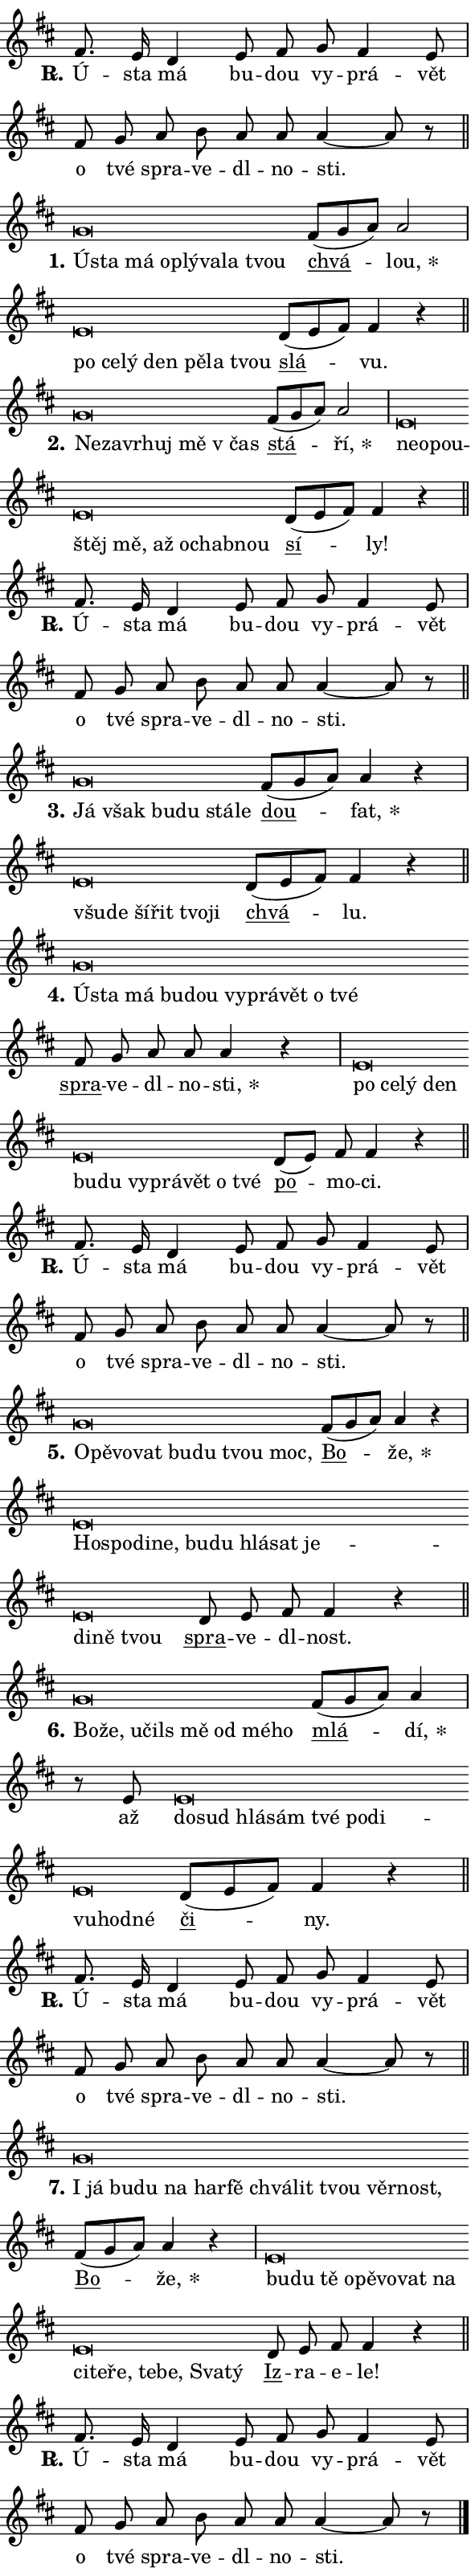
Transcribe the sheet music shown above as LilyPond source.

\version "2.24.0"
\header { tagline = "" }
\paper {
  indent = 0\cm
  top-margin = 0\cm
  right-margin = 0.13\cm % to fit lyric hyphens
  bottom-margin = 0\cm
  left-margin = 0\cm
  paper-width = 10\cm
  page-breaking = #ly:one-page-breaking
  system-system-spacing.basic-distance = #11
  score-system-spacing.basic-distance = #11
  ragged-last = ##f
}


%% Author: Thomas Morley
%% https://lists.gnu.org/archive/html/lilypond-user/2020-05/msg00002.html
#(define (line-position grob)
"Returns position of @var[grob} in current system:
   @code{'start}, if at first time-step
   @code{'end}, if at last time-step
   @code{'middle} otherwise
"
  (let* ((col (ly:item-get-column grob))
         (ln (ly:grob-object col 'left-neighbor))
         (rn (ly:grob-object col 'right-neighbor))
         (col-to-check-left (if (ly:grob? ln) ln col))
         (col-to-check-right (if (ly:grob? rn) rn col))
         (break-dir-left
           (and
             (ly:grob-property col-to-check-left 'non-musical #f)
             (ly:item-break-dir col-to-check-left)))
         (break-dir-right
           (and
             (ly:grob-property col-to-check-right 'non-musical #f)
             (ly:item-break-dir col-to-check-right))))
        (cond ((eqv? 1 break-dir-left) 'start)
              ((eqv? -1 break-dir-right) 'end)
              (else 'middle))))

#(define (tranparent-at-line-position vctor)
  (lambda (grob)
  "Relying on @code{line-position} select the relevant enry from @var{vctor}.
Used to determine transparency,"
    (case (line-position grob)
      ((end) (not (vector-ref vctor 0)))
      ((middle) (not (vector-ref vctor 1)))
      ((start) (not (vector-ref vctor 2))))))

noteHeadBreakVisibility =
#(define-music-function (break-visibility)(vector?)
"Makes @code{NoteHead}s transparent relying on @var{break-visibility}"
#{
  \override NoteHead.transparent =
    #(tranparent-at-line-position break-visibility)
#})

#(define delete-ledgers-for-transparent-note-heads
  (lambda (grob)
    "Reads whether a @code{NoteHead} is transparent.
If so this @code{NoteHead} is removed from @code{'note-heads} from
@var{grob}, which is supposed to be @code{LedgerLineSpanner}.
As a result ledgers are not printed for this @code{NoteHead}"
    (let* ((nhds-array (ly:grob-object grob 'note-heads))
           (nhds-list
             (if (ly:grob-array? nhds-array)
                 (ly:grob-array->list nhds-array)
                 '()))
           ;; Relies on the transparent-property being done before
           ;; Staff.LedgerLineSpanner.after-line-breaking is executed.
           ;; This is fragile ...
           (to-keep
             (remove
               (lambda (nhd)
                 (ly:grob-property nhd 'transparent #f))
               nhds-list)))
      ;; TODO find a better method to iterate over grob-arrays, similiar
      ;; to filter/remove etc for lists
      ;; For now rebuilt from scratch
      (set! (ly:grob-object grob 'note-heads)  '())
      (for-each
        (lambda (nhd)
          (ly:pointer-group-interface::add-grob grob 'note-heads nhd))
        to-keep))))

squashNotes = {
  \override NoteHead.X-extent = #'(-0.2 . 0.2)
  \override NoteHead.Y-extent = #'(-0.75 . 0)
  \override NoteHead.stencil =
    #(lambda (grob)
       (let ((pos (ly:grob-property grob 'staff-position)))
         (begin
           (if (< pos -7) (display "ERROR: Lower brevis then expected\n") (display ""))
           (if (<= pos -6) ly:text-interface::print ly:note-head::print))))
}
unSquashNotes = {
  \revert NoteHead.X-extent
  \revert NoteHead.Y-extent
  \revert NoteHead.stencil
}

hideNotes = \noteHeadBreakVisibility #begin-of-line-visible
unHideNotes = \noteHeadBreakVisibility #all-visible

% work-around for resetting accidentals
% https://lilypond.org/doc/v2.23/Documentation/notation/displaying-rhythms#unmetered-music
cadenzaMeasure = {
  \cadenzaOff
  \partial 1024 s1024
  \cadenzaOn
}

#(define-markup-command (accent layout props text) (markup?)
  "Underline accented syllable"
  (interpret-markup layout props
    #{\markup \override #'(offset . 4.3) \underline { #text }#}))

responsum = \markup \concat {
  "R" \hspace #-1.05 \path #0.1 #'((moveto 0 0.07) (lineto 0.9 0.8)) \hspace #0.05 "."
}

spaceSize = #0.6828661417322834 % exact space size for TeX Gyre Schola

\layout {
  \context {
    \Staff
    \remove "Time_signature_engraver"
    \override LedgerLineSpanner.after-line-breaking = #delete-ledgers-for-transparent-note-heads
  }
  \context {
    \Lyrics {
      \override LyricSpace.minimum-distance = \spaceSize
      \override LyricText.font-name = #"TeX Gyre Schola"
      \override LyricText.font-size = 1
      \override StanzaNumber.font-name = #"TeX Gyre Schola Bold"
      \override StanzaNumber.font-size = 1
    }
  }
  \context {
    \Score 
    \override NoteHead.text =
      #(lambda (grob) 
        (let ((pos (ly:grob-property grob 'staff-position)))
          #{\markup {
            \combine
              \halign #-0.55 \raise #(if (= pos -6) 0 0.5) \override #'(thickness . 2) \draw-line #'(3.2 . 0)
              \musicglyph "noteheads.sM1"
          }#}))
  }
}

% magnetic-lyrics.ily
%
%   written by
%     Jean Abou Samra <jean@abou-samra.fr>
%     Werner Lemberg <wl@gnu.org>
%
%   adapted by
%     Jiri Hon <jiri.hon@gmail.com>
%
% Version 2022-Apr-15

% https://www.mail-archive.com/lilypond-user@gnu.org/msg149350.html

#(define (Left_hyphen_pointer_engraver context)
   "Collect syllable-hyphen-syllable occurrences in lyrics and store
them in properties.  This engraver only looks to the left.  For
example, if the lyrics input is @code{foo -- bar}, it does the
following.

@itemize @bullet
@item
Set the @code{text} property of the @code{LyricHyphen} grob between
@q{foo} and @q{bar} to @code{foo}.

@item
Set the @code{left-hyphen} property of the @code{LyricText} grob with
text @q{foo} to the @code{LyricHyphen} grob between @q{foo} and
@q{bar}.
@end itemize

Use this auxiliary engraver in combination with the
@code{lyric-@/text::@/apply-@/magnetic-@/offset!} hook."
   (let ((hyphen #f)
         (text #f))
     (make-engraver
      (acknowledgers
       ((lyric-syllable-interface engraver grob source-engraver)
        (set! text grob)))
      (end-acknowledgers
       ((lyric-hyphen-interface engraver grob source-engraver)
        ;(when (not (grob::has-interface grob 'lyric-space-interface))
          (set! hyphen grob)));)
      ((stop-translation-timestep engraver)
       (when (and text hyphen)
         (ly:grob-set-object! text 'left-hyphen hyphen))
       (set! text #f)
       (set! hyphen #f)))))

#(define (lyric-text::apply-magnetic-offset! grob)
   "If the space between two syllables is less than the value in
property @code{LyricText@/.details@/.squash-threshold}, move the right
syllable to the left so that it gets concatenated with the left
syllable.

Use this function as a hook for
@code{LyricText@/.after-@/line-@/breaking} if the
@code{Left_@/hyphen_@/pointer_@/engraver} is active."
   (let ((hyphen (ly:grob-object grob 'left-hyphen #f)))
     (when hyphen
       (let ((left-text (ly:spanner-bound hyphen LEFT)))
         (when (grob::has-interface left-text 'lyric-syllable-interface)
           (let* ((common (ly:grob-common-refpoint grob left-text X))
                  (this-x-ext (ly:grob-extent grob common X))
                  (left-x-ext
                   (begin
                     ;; Trigger magnetism for left-text.
                     (ly:grob-property left-text 'after-line-breaking)
                     (ly:grob-extent left-text common X)))
                  ;; `delta` is the gap width between two syllables.
                  (delta (- (interval-start this-x-ext)
                            (interval-end left-x-ext)))
                  (details (ly:grob-property grob 'details))
                  (threshold (assoc-get 'squash-threshold details 0.2)))
             (when (< delta threshold)
               (let* (;; We have to manipulate the input text so that
                      ;; ligatures crossing syllable boundaries are not
                      ;; disabled.  For languages based on the Latin
                      ;; script this is essentially a beautification.
                      ;; However, for non-Western scripts it can be a
                      ;; necessity.
                      (lt (ly:grob-property left-text 'text))
                      (rt (ly:grob-property grob 'text))
                      (is-space (grob::has-interface hyphen 'lyric-space-interface))
                      (space (if is-space " " ""))
                      (extra-delta (if is-space spaceSize 0))
                      ;; Append new syllable.
                      (ltrt-space (if (and (string? lt) (string? rt))
                                (string-append lt space rt)
                                (make-concat-markup (list lt space rt))))
                      ;; Right-align `ltrt` to the right side.
                      (ltrt-space-markup (grob-interpret-markup
                               grob
                               (make-translate-markup
                                (cons (interval-length this-x-ext) 0)
                                (make-right-align-markup ltrt-space)))))
                 (begin
                   ;; Don't print `left-text`.
                   (ly:grob-set-property! left-text 'stencil #f)
                   ;; Set text and stencil (which holds all collected
                   ;; syllables so far) and shift it to the left.
                   (ly:grob-set-property! grob 'text ltrt-space)
                   (ly:grob-set-property! grob 'stencil ltrt-space-markup)
                   (ly:grob-translate-axis! grob (- (- delta extra-delta)) X))))))))))


#(define (lyric-hyphen::displace-bounds-first grob)
   ;; Make very sure this callback isn't triggered too early.
   (let ((left (ly:spanner-bound grob LEFT))
         (right (ly:spanner-bound grob RIGHT)))
     (ly:grob-property left 'after-line-breaking)
     (ly:grob-property right 'after-line-breaking)
     (ly:lyric-hyphen::print grob)))

squashThreshold = #0.4

\layout {
  \context {
    \Lyrics
    \consists #Left_hyphen_pointer_engraver
    \override LyricText.after-line-breaking =
      #lyric-text::apply-magnetic-offset!
    \override LyricHyphen.stencil = #lyric-hyphen::displace-bounds-first
    \override LyricText.details.squash-threshold = \squashThreshold
    \override LyricHyphen.minimum-distance = 0
    \override LyricHyphen.minimum-length = \squashThreshold
  }
}

squashText = \override LyricText.details.squash-threshold = 9999
unSquashText = \override LyricText.details.squash-threshold = \squashThreshold

leftText = \override LyricText.self-alignment-X = #LEFT
unLeftText = \revert LyricText.self-alignment-X

starOffset = #(lambda (grob) 
                (let ((x_offset (ly:self-alignment-interface::aligned-on-x-parent grob)))
                  (if (= x_offset 0) 0 (+ x_offset 1.2))))

star = #(define-music-function (syllable)(string?)
"Append star separator at the end of a syllable"
#{
  \once \override LyricText.X-offset = #starOffset
  \lyricmode { \markup {
    #syllable
    \override #'((font-name . "TeX Gyre Schola Bold")) \hspace #0.2 \lower #0.65 \larger "*"
  } }
#})

starAccent = #(define-music-function (syllable)(string?)
"Append star separator at the end of a syllable and make accent"
#{
  \once \override LyricText.X-offset = #starOffset
  \lyricmode { \markup {
    \accent #syllable
    \override #'((font-name . "TeX Gyre Schola Bold")) \hspace #0.2 \lower #0.65 \larger "*"
  } }
#})

breath = #(define-music-function (syllable)(string?)
"Append breathing indicator at the end of a syllable"
#{
  \lyricmode { \markup { #syllable "+" } }
#})

optionalBreath = #(define-music-function (syllable)(string?)
"Append optional breathing indicator at the end of a syllable"
#{
  \lyricmode { \markup { #syllable "(+)" } }
#})


\score {
    <<
        \new Voice = "melody" { \cadenzaOn \key d \major \relative { fis'8. e16 d4 \bar "" e8 fis \bar "" g fis4 e8 \cadenzaMeasure \bar "|" fis g \bar "" a b \bar "" a a a4~ a8 r \cadenzaMeasure \bar "||" \break } }
        \new Lyrics \lyricsto "melody" { \lyricmode { \set stanza = \responsum
Ú -- sta má bu -- dou vy -- prá -- vět o tvé spra -- ve -- dl -- no -- sti. } }
    >>
    \layout {}
}

\score {
    <<
        \new Voice = "melody" { \cadenzaOn \key d \major \relative { \squashNotes g'\breve*1/16 \hideNotes \breve*1/16 \bar "" \breve*1/16 \bar "" \breve*1/16 \bar "" \breve*1/16 \bar "" \breve*1/16 \bar "" \breve*1/16 \breve*1/16 \bar "" \unHideNotes \unSquashNotes \bar "" fis8[( g a)] a2 \cadenzaMeasure \bar "|" \squashNotes e\breve*1/16 \hideNotes \breve*1/16 \bar "" \breve*1/16 \bar "" \breve*1/16 \bar "" \breve*1/16 \bar "" \breve*1/16 \breve*1/16 \bar "" \unHideNotes \unSquashNotes \bar "" d8[( e fis)] fis4 r \cadenzaMeasure \bar "||" \break } }
        \new Lyrics \lyricsto "melody" { \lyricmode { \set stanza = "1."
\leftText Ú -- \squashText sta má o -- plý -- va -- la tvou \unLeftText \unSquashText \markup \accent chvá -- \star lou, \leftText po \squashText ce -- lý den pě -- la tvou \unLeftText \unSquashText \markup \accent slá -- vu. } }
    >>
    \layout {}
}

\score {
    <<
        \new Voice = "melody" { \cadenzaOn \key d \major \relative { \squashNotes g'\breve*1/16 \hideNotes \breve*1/16 \bar "" \breve*1/16 \bar "" \breve*1/16 \bar "" \breve*1/16 \breve*1/16 \bar "" \unHideNotes \unSquashNotes \bar "" fis8[( g a)] a2 \cadenzaMeasure \bar "|" \squashNotes e\breve*1/16 \hideNotes \breve*1/16 \bar "" \breve*1/16 \bar "" \breve*1/16 \bar "" \breve*1/16 \bar "" \breve*1/16 \bar "" \breve*1/16 \bar "" \breve*1/16 \breve*1/16 \bar "" \unHideNotes \unSquashNotes \bar "" d8[( e fis)] fis4 r \cadenzaMeasure \bar "||" \break } }
        \new Lyrics \lyricsto "melody" { \lyricmode { \set stanza = "2."
\leftText Ne -- \squashText za -- vr -- huj mě "v čas" \unLeftText \unSquashText \markup \accent stá -- \star ří, \leftText ne -- \squashText o -- pou -- štěj mě, až o -- chab -- nou \unLeftText \unSquashText \markup \accent sí -- ly! } }
    >>
    \layout {}
}

\score {
    <<
        \new Voice = "melody" { \cadenzaOn \key d \major \relative { fis'8. e16 d4 \bar "" e8 fis \bar "" g fis4 e8 \cadenzaMeasure \bar "|" fis g \bar "" a b \bar "" a a a4~ a8 r \cadenzaMeasure \bar "||" \break } }
        \new Lyrics \lyricsto "melody" { \lyricmode { \set stanza = \responsum
Ú -- sta má bu -- dou vy -- prá -- vět o tvé spra -- ve -- dl -- no -- sti. } }
    >>
    \layout {}
}

\score {
    <<
        \new Voice = "melody" { \cadenzaOn \key d \major \relative { \squashNotes g'\breve*1/16 \hideNotes \breve*1/16 \bar "" \breve*1/16 \bar "" \breve*1/16 \bar "" \breve*1/16 \breve*1/16 \bar "" \unHideNotes \unSquashNotes \bar "" fis8[( g a)] a4 r \cadenzaMeasure \bar "|" \squashNotes e\breve*1/16 \hideNotes \breve*1/16 \bar "" \breve*1/16 \bar "" \breve*1/16 \bar "" \breve*1/16 \breve*1/16 \bar "" \unHideNotes \unSquashNotes \bar "" d8[( e fis)] fis4 r \cadenzaMeasure \bar "||" \break } }
        \new Lyrics \lyricsto "melody" { \lyricmode { \set stanza = "3."
\leftText Já \squashText však bu -- du stá -- le \unLeftText \unSquashText \markup \accent dou -- \star fat, \leftText všu -- \squashText de ší -- řit tvo -- ji \unLeftText \unSquashText \markup \accent chvá -- lu. } }
    >>
    \layout {}
}

\score {
    <<
        \new Voice = "melody" { \cadenzaOn \key d \major \relative { \squashNotes g'\breve*1/16 \hideNotes \breve*1/16 \bar "" \breve*1/16 \bar "" \breve*1/16 \bar "" \breve*1/16 \bar "" \breve*1/16 \bar "" \breve*1/16 \bar "" \breve*1/16 \bar "" \breve*1/16 \breve*1/16 \bar "" \unHideNotes \unSquashNotes \bar "" fis8 g a a a4 r \cadenzaMeasure \bar "|" \squashNotes e\breve*1/16 \hideNotes \breve*1/16 \bar "" \breve*1/16 \bar "" \breve*1/16 \bar "" \breve*1/16 \bar "" \breve*1/16 \bar "" \breve*1/16 \bar "" \breve*1/16 \bar "" \breve*1/16 \bar "" \breve*1/16 \breve*1/16 \bar "" \unHideNotes \unSquashNotes \bar "" d8[( e)] fis fis4 r \cadenzaMeasure \bar "||" \break } }
        \new Lyrics \lyricsto "melody" { \lyricmode { \set stanza = "4."
\leftText Ú -- \squashText sta má bu -- dou vy -- prá -- vět o tvé \unLeftText \unSquashText \markup \accent spra -- ve -- dl -- no -- \star sti, \leftText po \squashText ce -- lý den bu -- du vy -- prá -- vět o tvé \unLeftText \unSquashText \markup \accent po -- mo -- ci. } }
    >>
    \layout {}
}

\score {
    <<
        \new Voice = "melody" { \cadenzaOn \key d \major \relative { fis'8. e16 d4 \bar "" e8 fis \bar "" g fis4 e8 \cadenzaMeasure \bar "|" fis g \bar "" a b \bar "" a a a4~ a8 r \cadenzaMeasure \bar "||" \break } }
        \new Lyrics \lyricsto "melody" { \lyricmode { \set stanza = \responsum
Ú -- sta má bu -- dou vy -- prá -- vět o tvé spra -- ve -- dl -- no -- sti. } }
    >>
    \layout {}
}

\score {
    <<
        \new Voice = "melody" { \cadenzaOn \key d \major \relative { \squashNotes g'\breve*1/16 \hideNotes \breve*1/16 \bar "" \breve*1/16 \bar "" \breve*1/16 \bar "" \breve*1/16 \bar "" \breve*1/16 \bar "" \breve*1/16 \breve*1/16 \bar "" \unHideNotes \unSquashNotes \bar "" fis8[( g a)] a4 r \cadenzaMeasure \bar "|" \squashNotes e\breve*1/16 \hideNotes \breve*1/16 \bar "" \breve*1/16 \bar "" \breve*1/16 \bar "" \breve*1/16 \bar "" \breve*1/16 \bar "" \breve*1/16 \bar "" \breve*1/16 \bar "" \breve*1/16 \bar "" \breve*1/16 \bar "" \breve*1/16 \breve*1/16 \bar "" \unHideNotes \unSquashNotes \bar "" d8 e fis fis4 r \cadenzaMeasure \bar "||" \break } }
        \new Lyrics \lyricsto "melody" { \lyricmode { \set stanza = "5."
\leftText O -- \squashText pě -- vo -- vat bu -- du tvou moc, \unLeftText \unSquashText \markup \accent Bo -- \star že, \leftText Ho -- \squashText spo -- di -- ne, bu -- du hlá -- sat je -- di -- ně tvou \unLeftText \unSquashText \markup \accent spra -- ve -- dl -- nost. } }
    >>
    \layout {}
}

\score {
    <<
        \new Voice = "melody" { \cadenzaOn \key d \major \relative { \squashNotes g'\breve*1/16 \hideNotes \breve*1/16 \bar "" \breve*1/16 \bar "" \breve*1/16 \bar "" \breve*1/16 \bar "" \breve*1/16 \bar "" \breve*1/16 \breve*1/16 \bar "" \unHideNotes \unSquashNotes \bar "" fis8[( g a)] a4 \cadenzaMeasure \bar "|" r8 e8 \squashNotes e\breve*1/16 \hideNotes \breve*1/16 \bar "" \breve*1/16 \bar "" \breve*1/16 \bar "" \breve*1/16 \bar "" \breve*1/16 \bar "" \breve*1/16 \bar "" \breve*1/16 \bar "" \breve*1/16 \breve*1/16 \bar "" \unHideNotes \unSquashNotes \bar "" d8[( e fis)] fis4 r \cadenzaMeasure \bar "||" \break } }
        \new Lyrics \lyricsto "melody" { \lyricmode { \set stanza = "6."
\leftText Bo -- \squashText že, u -- čils mě od mé -- ho \unLeftText \unSquashText \markup \accent mlá -- \star dí, až \leftText do -- \squashText sud hlá -- sám tvé po -- di -- vu -- hod -- né \unLeftText \unSquashText \markup \accent či -- ny. } }
    >>
    \layout {}
}

\score {
    <<
        \new Voice = "melody" { \cadenzaOn \key d \major \relative { fis'8. e16 d4 \bar "" e8 fis \bar "" g fis4 e8 \cadenzaMeasure \bar "|" fis g \bar "" a b \bar "" a a a4~ a8 r \cadenzaMeasure \bar "||" \break } }
        \new Lyrics \lyricsto "melody" { \lyricmode { \set stanza = \responsum
Ú -- sta má bu -- dou vy -- prá -- vět o tvé spra -- ve -- dl -- no -- sti. } }
    >>
    \layout {}
}

\score {
    <<
        \new Voice = "melody" { \cadenzaOn \key d \major \relative { \squashNotes g'\breve*1/16 \hideNotes \breve*1/16 \bar "" \breve*1/16 \bar "" \breve*1/16 \bar "" \breve*1/16 \bar "" \breve*1/16 \bar "" \breve*1/16 \bar "" \breve*1/16 \bar "" \breve*1/16 \bar "" \breve*1/16 \bar "" \breve*1/16 \breve*1/16 \bar "" \unHideNotes \unSquashNotes \bar "" fis8[( g a)] a4 r \cadenzaMeasure \bar "|" \squashNotes e\breve*1/16 \hideNotes \breve*1/16 \bar "" \breve*1/16 \bar "" \breve*1/16 \bar "" \breve*1/16 \bar "" \breve*1/16 \bar "" \breve*1/16 \bar "" \breve*1/16 \bar "" \breve*1/16 \bar "" \breve*1/16 \bar "" \breve*1/16 \bar "" \breve*1/16 \bar "" \breve*1/16 \bar "" \breve*1/16 \breve*1/16 \bar "" \unHideNotes \unSquashNotes \bar "" d8 e fis fis4 r \cadenzaMeasure \bar "||" \break } }
        \new Lyrics \lyricsto "melody" { \lyricmode { \set stanza = "7."
\leftText I \squashText já bu -- du na har -- fě chvá -- lit tvou věr -- nost, \unLeftText \unSquashText \markup \accent Bo -- \star že, \leftText bu -- \squashText du tě o -- pě -- vo -- vat na ci -- te -- ře, te -- be, Sva -- tý \unLeftText \unSquashText \markup \accent Iz -- ra -- e -- le! } }
    >>
    \layout {}
}

\score {
    <<
        \new Voice = "melody" { \cadenzaOn \key d \major \relative { fis'8. e16 d4 \bar "" e8 fis \bar "" g fis4 e8 \cadenzaMeasure \bar "|" fis g \bar "" a b \bar "" a a a4~ a8 r \cadenzaMeasure \bar "||" \break } \bar "|." }
        \new Lyrics \lyricsto "melody" { \lyricmode { \set stanza = \responsum
Ú -- sta má bu -- dou vy -- prá -- vět o tvé spra -- ve -- dl -- no -- sti. } }
    >>
    \layout {}
}
